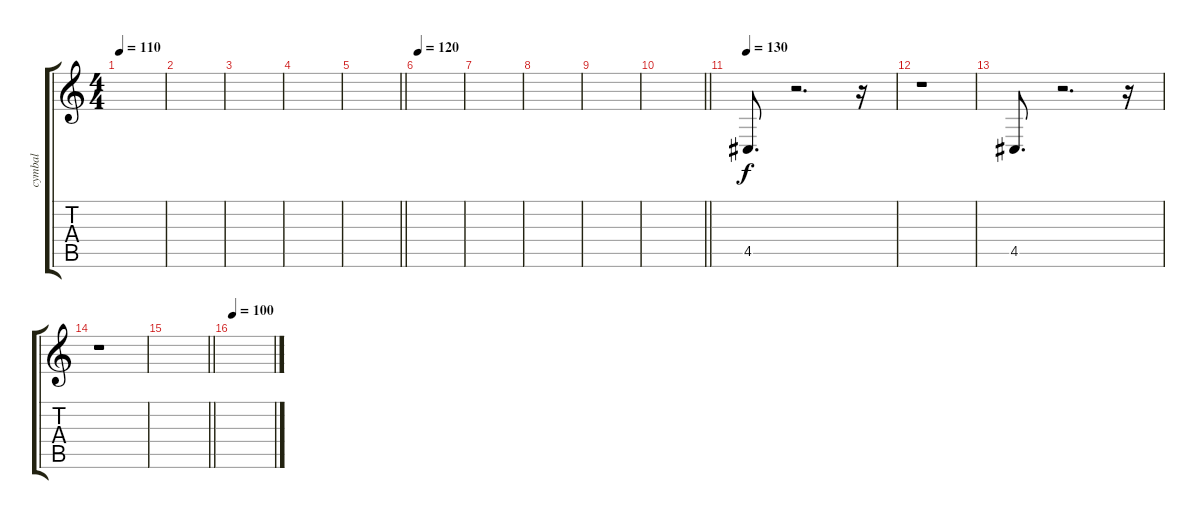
\track ("cymbal" "cymbal") {instrument reversecymbal}
\staff {score tabs}
\tuning (E4 B3 G3 D3 A2 E2) {hide}
\ts (4 4)
\section ("" "")
\tempo 110
\clef g2
\ks c
|
|
|
|
\barLineRight lightlight
|
\section ("" "")
\tempo 120
|
|
|
|
\barLineRight lightlight
|
\section ("" "")
\tempo 130
4.5.8{d} r.2{d} r.16 |
r.1 |
4.5.8{d} r.2{d} r.16 |
r.1 |
\barLineRight lightlight
|
\section ("" "")
\tempo 100
